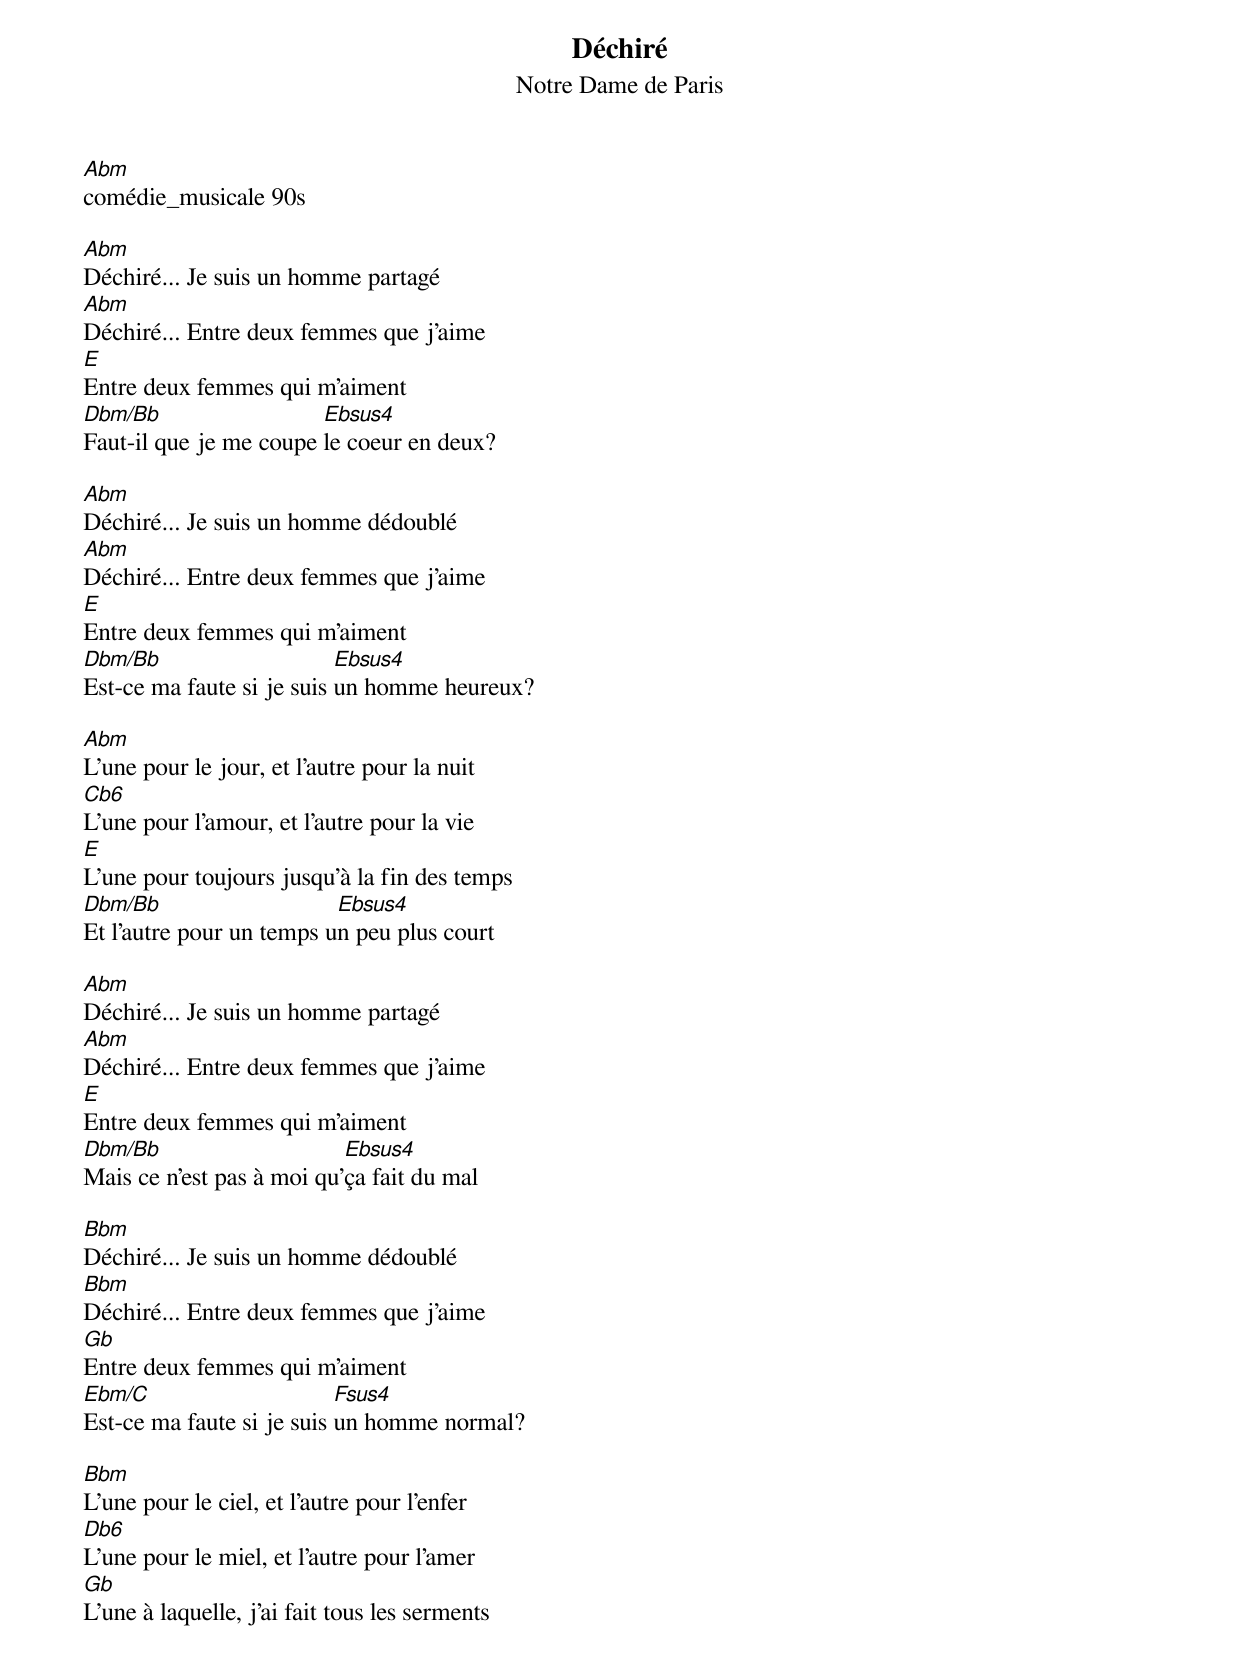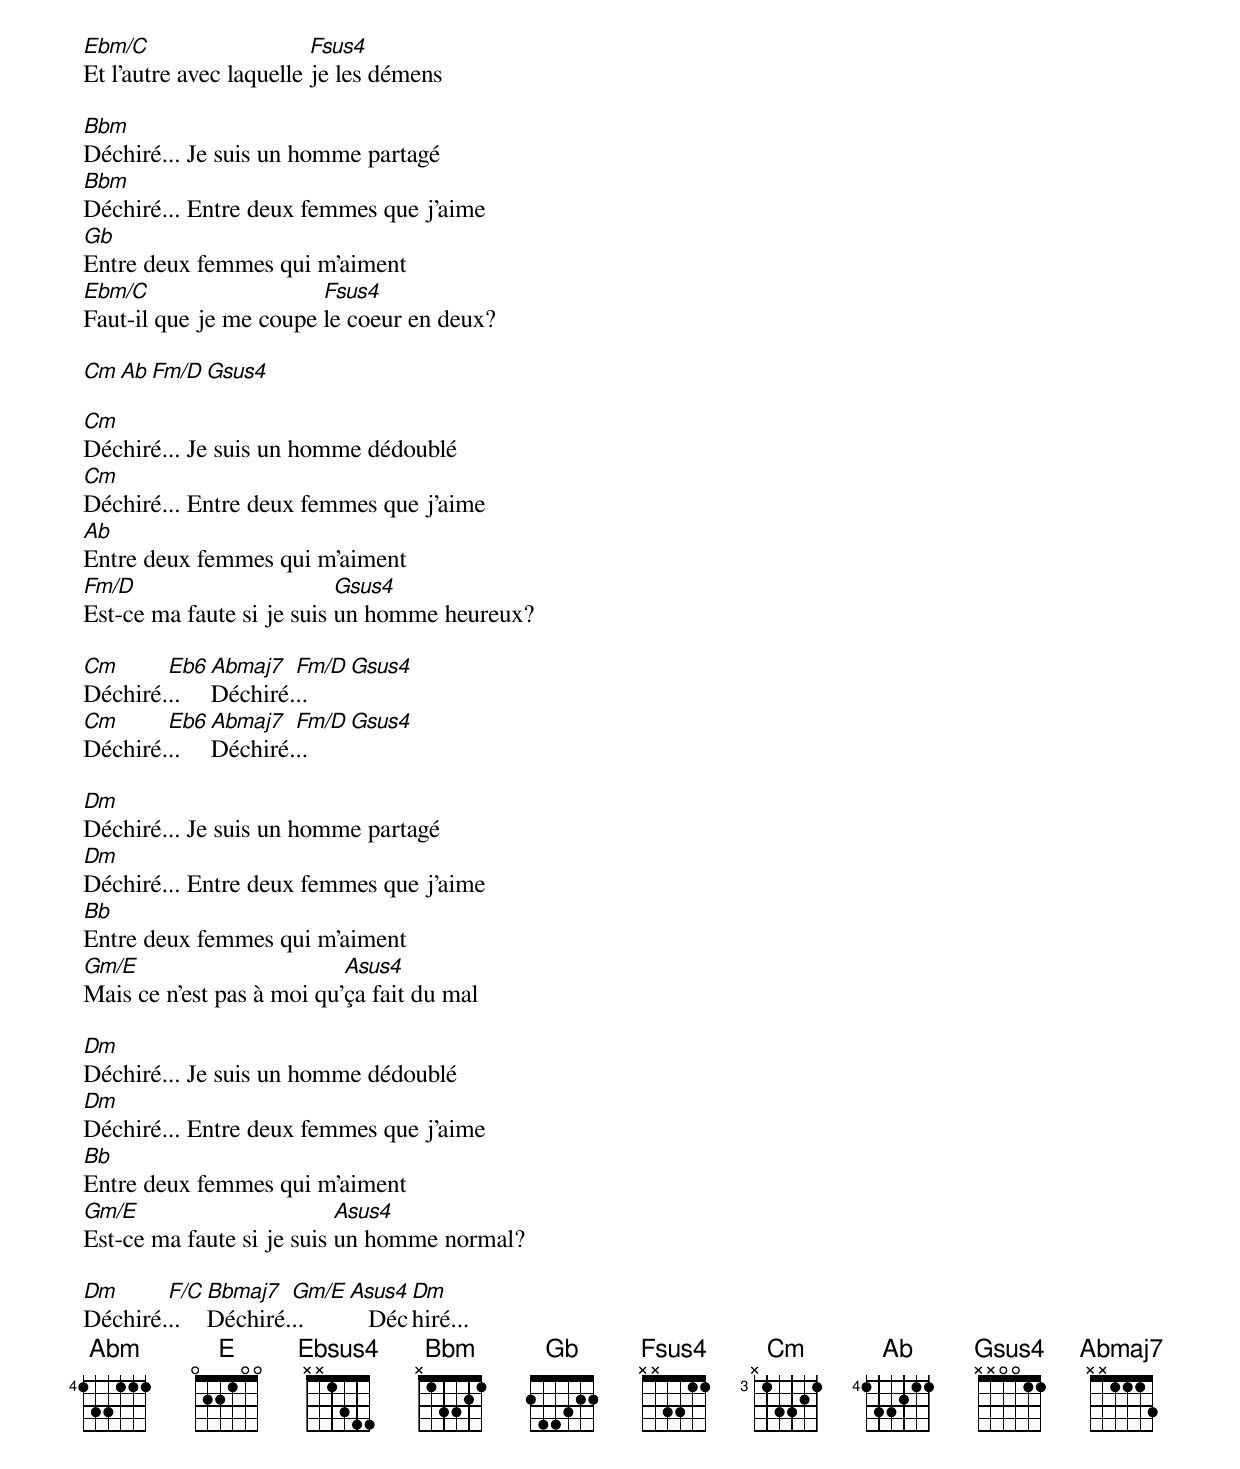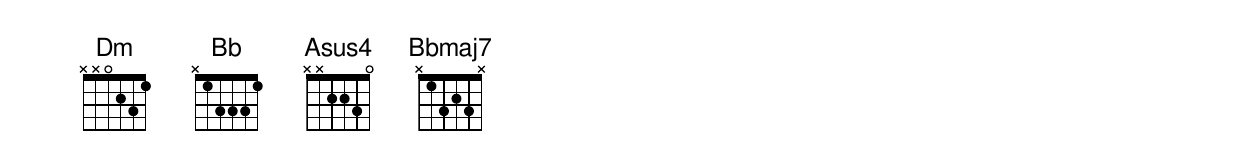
Déchiré
Notre Dame de Paris
Abm
comédie_musicale 90s

Abm
Déchiré... Je suis un homme partagé
Abm
Déchiré... Entre deux femmes que j'aime
E
Entre deux femmes qui m'aiment
Dbm/Bb                  Ebsus4
Faut-il que je me coupe le coeur en deux?

Abm
Déchiré... Je suis un homme dédoublé
Abm
Déchiré... Entre deux femmes que j'aime
E
Entre deux femmes qui m'aiment
Dbm/Bb                     Ebsus4
Est-ce ma faute si je suis un homme heureux?

Abm
L'une pour le jour, et l'autre pour la nuit
Cb6
L'une pour l'amour, et l'autre pour la vie
E
L'une pour toujours jusqu'à la fin des temps
Dbm/Bb                    Ebsus4
Et l'autre pour un temps un peu plus court

Abm
Déchiré... Je suis un homme partagé
Abm
Déchiré... Entre deux femmes que j'aime
E
Entre deux femmes qui m'aiment
Dbm/Bb                     Ebsus4
Mais ce n'est pas à moi qu'ça fait du mal

Bbm
Déchiré... Je suis un homme dédoublé
Bbm
Déchiré... Entre deux femmes que j'aime
Gb
Entre deux femmes qui m'aiment
Ebm/C                      Fsus4
Est-ce ma faute si je suis un homme normal?

Bbm
L'une pour le ciel, et l'autre pour l'enfer
Db6
L'une pour le miel, et l'autre pour l'amer
Gb
L'une à laquelle, j'ai fait tous les serments
Ebm/C                    Fsus4
Et l'autre avec laquelle je les démens

Bbm
Déchiré... Je suis un homme partagé
Bbm
Déchiré... Entre deux femmes que j'aime
Gb
Entre deux femmes qui m'aiment
Ebm/C                   Fsus4
Faut-il que je me coupe le coeur en deux?

Cm Ab Fm/D Gsus4

Cm
Déchiré... Je suis un homme dédoublé
Cm
Déchiré... Entre deux femmes que j'aime
Ab
Entre deux femmes qui m'aiment
Fm/D                       Gsus4
Est-ce ma faute si je suis un homme heureux?

Cm      Eb6 Abmaj7  Fm/D Gsus4
Déchiré...  Déchiré...
Cm      Eb6 Abmaj7  Fm/D Gsus4
Déchiré...  Déchiré...

Dm
Déchiré... Je suis un homme partagé
Dm
Déchiré... Entre deux femmes que j'aime
Bb
Entre deux femmes qui m'aiment
Gm/E                       Asus4
Mais ce n'est pas à moi qu'ça fait du mal

Dm
Déchiré... Je suis un homme dédoublé
Dm
Déchiré... Entre deux femmes que j'aime
Bb
Entre deux femmes qui m'aiment
Gm/E                       Asus4
Est-ce ma faute si je suis un homme normal?

Dm      F/C Bbmaj7  Gm/E Asus4 Dm
Déchiré...  Déchiré...      Déchiré...
